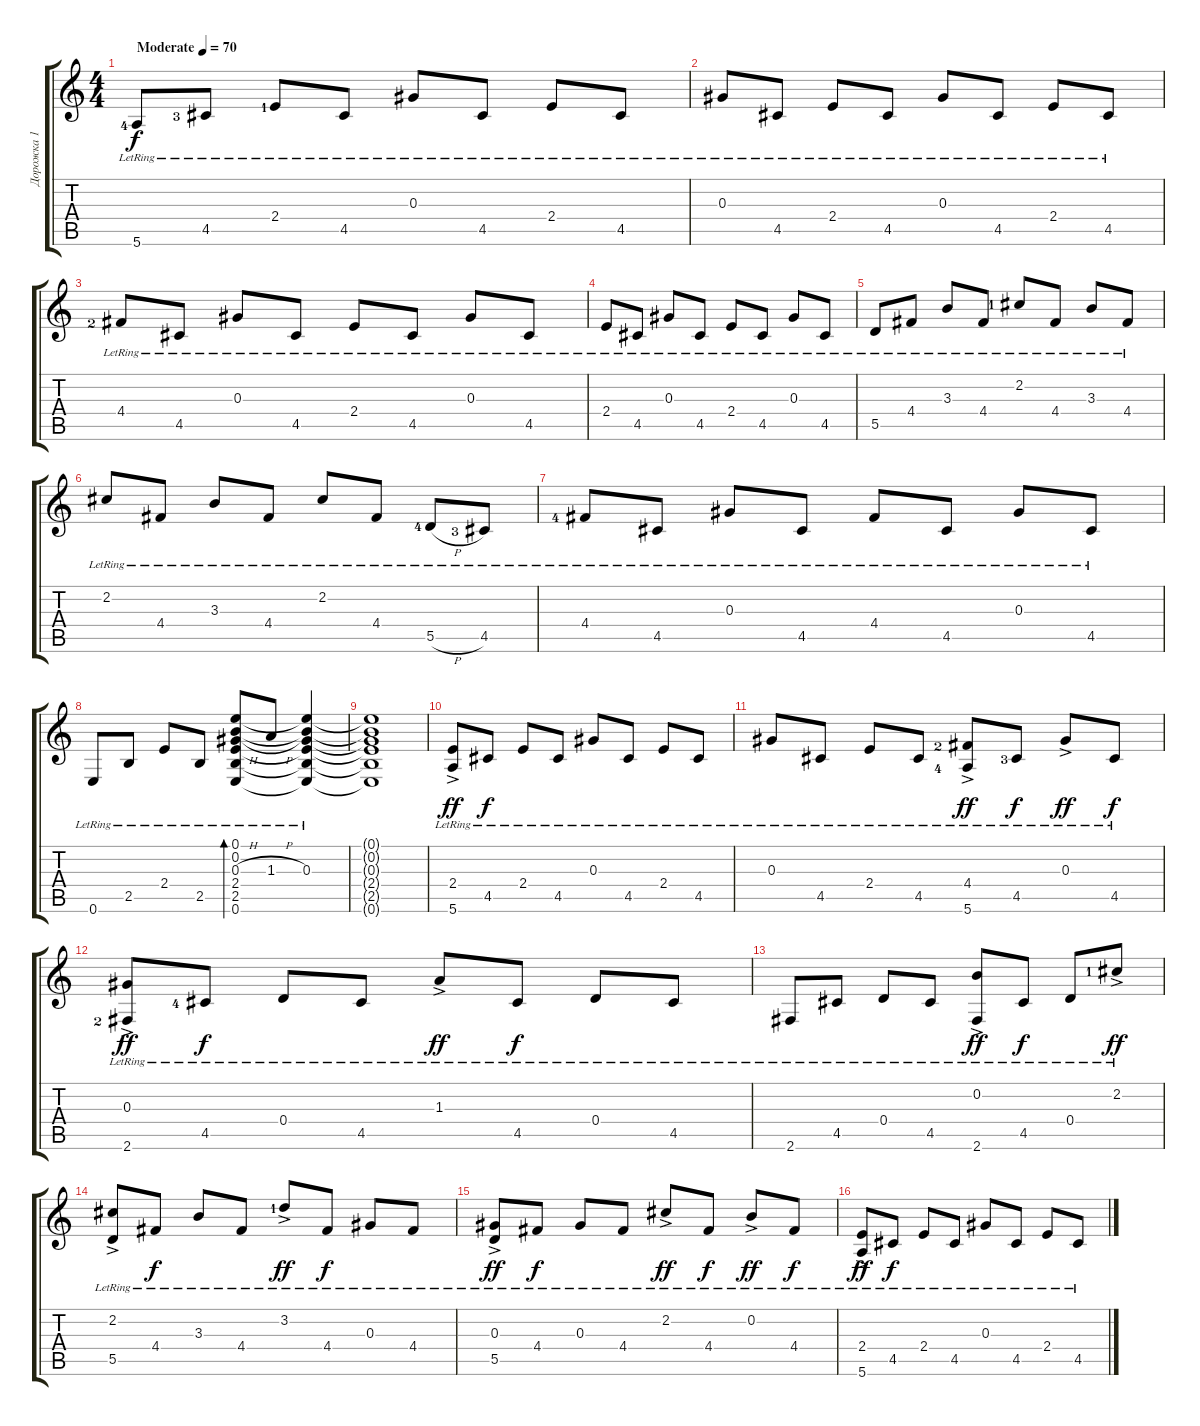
\track ("Дорожка 1" "Дорожка 1") {instrument electricguitarjazz}
\staff {score tabs}
\tuning (E4 B3 Ab3 D3 A2 E2) {hide}
\ts (4 4)
\tempo (70 "Moderate")
\clef g2
\ks c
5.6{lr lf 5}.8{dy f instrument electricguitarjazz} 4.5{lr lf 4}.8 2.4{lr lf 2}.8 4.5{lr}.8 0.3{lr}.8 4.5{lr}.8 2.4{lr}.8 4.5{lr}.8 |
0.3{lr}.8 4.5{lr}.8 2.4{lr}.8 4.5{lr}.8 0.3{lr}.8 4.5{lr}.8 2.4{lr}.8 4.5{lr}.8 |
4.4{lr lf 3}.8 4.5{lr}.8 0.3{lr}.8 4.5{lr}.8 2.4{lr}.8 4.5{lr}.8 0.3{lr}.8 4.5{lr}.8 |
2.4{lr}.8 4.5{lr}.8 0.3{lr}.8 4.5{lr}.8 2.4{lr}.8 4.5{lr}.8 0.3{lr}.8 4.5{lr}.8 |
5.5{lr}.8 4.4{lr}.8 3.3{lr}.8 4.4{lr}.8 2.2{lr lf 2}.8 4.4{lr}.8 3.3{lr}.8 4.4{lr}.8 |
2.2{lr}.8 4.4{lr}.8 3.3{lr}.8 4.4{lr}.8 2.2{lr}.8 4.4{lr}.8 5.5{h lr lf 5}.8 4.5{lr lf 4}.8 |
4.4{lr lf 5}.8 4.5{lr}.8 0.3{lr}.8 4.5{lr}.8 4.4{lr}.8 4.5{lr}.8 0.3{lr}.8 4.5{lr}.8 |
0.6{lr}.8 2.5{lr}.8 2.4{lr}.8 2.5{lr}.8 (0.1{lr} 0.2{lr} 0.3{h lr} 2.4{lr} 2.5{lr} 0.6{lr}).8{bd 60} 1.3{h lr}.8 (0.1{t} 0.2{t} 0.3{lr} 2.4{t} 2.5{t} 0.6{t}).4 |
(0.1{t} 0.2{t} 0.3{t} 2.4{t} 2.5{t} 0.6{t}).1 |
(2.4{ac lr} 5.6{ac lr}).8{dy ff} 4.5{lr}.8{dy f} 2.4{lr}.8 4.5{lr}.8 0.3{lr}.8 4.5{lr}.8 2.4{lr}.8 4.5{lr}.8 |
0.3{lr}.8 4.5{lr}.8 2.4{lr}.8 4.5{lr}.8 (4.4{ac lr lf 3} 5.6{ac lr lf 5}).8{dy ff} 4.5{lr lf 4}.8{dy f} 0.3{ac lr}.8{dy ff} 4.5{lr}.8{dy f} |
(0.3{ac lr} 2.6{ac lr lf 3}).8{dy ff} 4.5{lr lf 5}.8{dy f} 0.4{lr}.8 4.5{lr}.8 1.3{ac lr}.8{dy ff} 4.5{lr}.8{dy f} 0.4{lr}.8 4.5{lr}.8 |
2.6{lr}.8 4.5{lr}.8 0.4{lr}.8 4.5{lr}.8 (0.2{ac lr} 2.6{ac lr}).8{dy ff} 4.5{lr}.8{dy f} 0.4{lr}.8 2.2{ac lr lf 2}.8{dy ff} |
(2.2{ac lr} 5.5{ac lr}).8 4.4{lr}.8{dy f} 3.3{lr}.8 4.4{lr}.8 3.2{ac lr lf 2}.8{dy ff} 4.4{lr}.8{dy f} 0.3{lr}.8 4.4{lr}.8 |
(0.3{ac lr} 5.5{ac lr}).8{dy ff} 4.4{lr}.8{dy f} 0.3{lr}.8 4.4{lr}.8 2.2{ac lr}.8{dy ff} 4.4{lr}.8{dy f} 0.2{ac lr}.8{dy ff} 4.4{lr}.8{dy f} |
(2.4{ac lr} 5.6{ac lr}).8{dy ff} 4.5{lr}.8{dy f} 2.4{lr}.8 4.5{lr}.8 0.3{lr}.8 4.5{lr}.8 2.4{lr}.8 4.5{lr}.8
